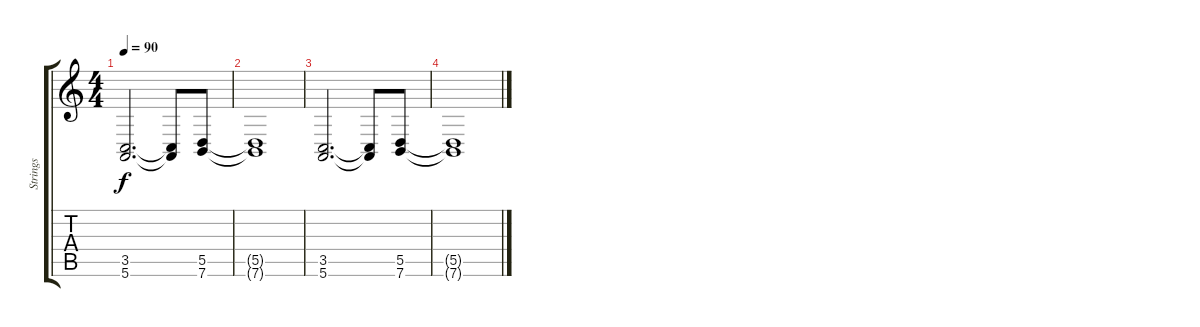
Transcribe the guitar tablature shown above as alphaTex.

\track ("Strings" "Strings") {instrument stringensemble1}
\staff {score tabs}
\tuning (E4 B3 G3 D3 A2 E2) {hide}
\ts (4 4)
\tempo 90
\clef g2
\ks c
(3.5 5.6).2{d dy f} (3.5{t} 5.6{t}).8 (5.5 7.6).8 |
(5.5{t} 7.6{t}).1 |
(3.5 5.6).2{d} (3.5{t} 5.6{t}).8 (5.5 7.6).8 |
(5.5{t} 7.6{t}).1
